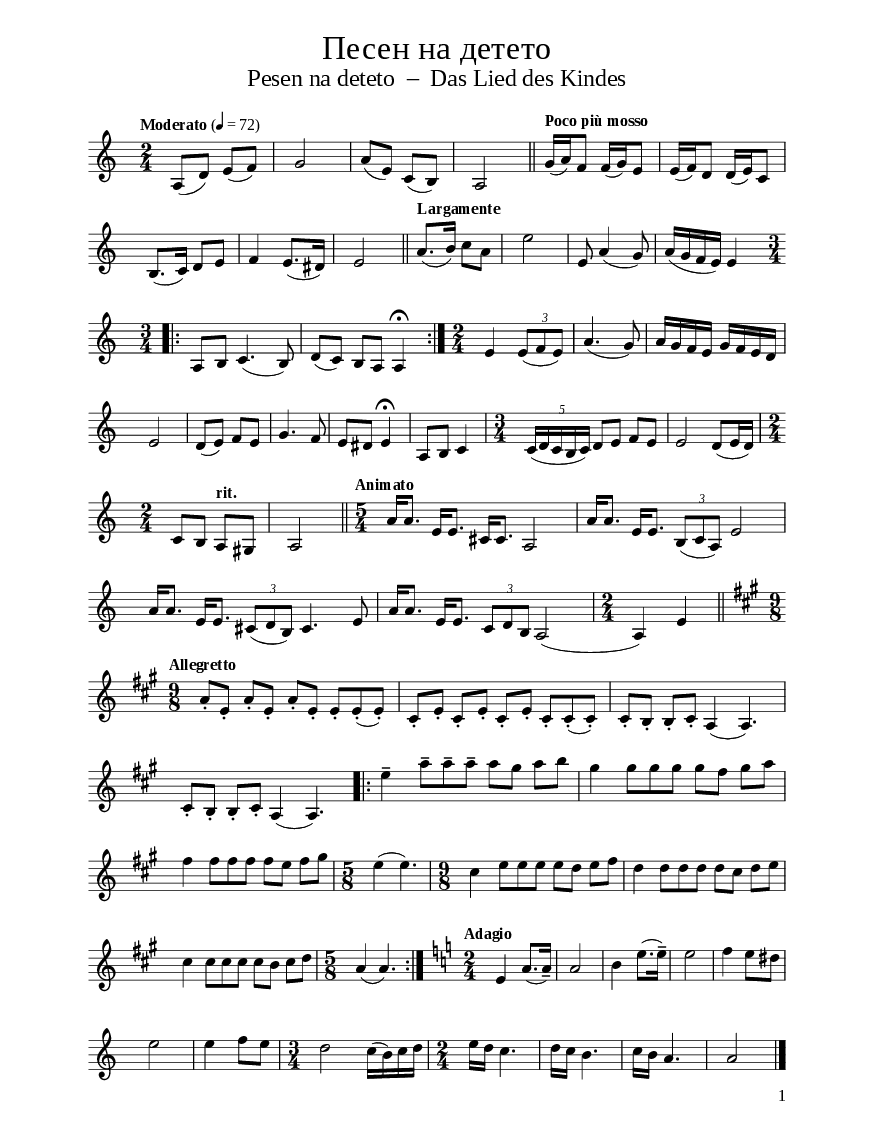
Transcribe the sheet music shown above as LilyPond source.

\version "2.24.1"

% include paper part and global functions
\include "include/globals.ily"
\bookpart {
  \label #'ref164
  \tocItem \markup "Песен на детето – Pesen na deteto"
  \paper {
    % the system system spacing is custom here so do not include bookpart-paper.ily
    print-all-headers = ##t
    print-page-number = ##t
    print-first-page-number = ##t

    % put page numbers on the bottom
    oddHeaderMarkup = \markup ""
    evenHeaderMarkup = \markup ""
    oddFooterMarkup = \markup
    \fill-line {
      ""
      \if \should-print-page-number \fromproperty #'page:page-number-string
    }
    evenFooterMarkup = \markup
    \fill-line {
      \if \should-print-page-number \fromproperty #'page:page-number-string
      ""
    }

    left-margin = 1.5\cm
    right-margin = 1.5\cm
    top-margin = 1.6\cm
    bottom-margin = 1.2\cm
    ragged-bottom = ##t % do not spread the staves to fill the whole vertical space

    % change distance between staves
    system-system-spacing =
    #'((basic-distance . 9)
       (minimum-distance . 6)
       (padding . 1)
       (stretchability . 9))
  }

  \header {
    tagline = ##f
  }

  \score {
    \include "include/score-layout.ily"

    \new Voice \absolute {
      \clef treble
      \key a \minor
      \time 2/4
      \tempoFunc "Moderato" 4 "72"
      a8 ( d'8 ) e'8 ( f'8 ) | % 2
      g'2 | % 3
      a'8 ( e'8 ) c'8 ( b8 ) | % 4
      a2 \bar "||" | % 5
      \tempo "Poco più mosso"
      g'16
      ( a'16 ) f'8 f'16 ( g'16 )
      e'8 | % 6
      e'16 ( f'16 ) d'8 d'16 ( e'16 ) c'8 \break | % 7
      b8. ( c'16 ) d'8 e'8 | % 8
      f'4 e'8. ( dis'16 ) | % 9

      e'2 \bar "||"
      \tempo "Largamente"
      a'8.  ( b'16 ) c''8 a'8 | % 11
      e''2 | % 12
      e'8 a'4 ( g'8 ) | % 13
      a'16 ( g'16 f'16 e'16 ) e'4 \break | % 14
      \time 3/4  \bar ".|:"
      a8 b8 c'4. ( b8 ) | % 15
      d'8 ( [c'8] ) b8 [a8] a4 \fermata
      \bar ":|."
      | % 16

      \time 2/4  e'4 \once \override TupletBracket.stencil = ##f
      \times 2/3  {
        e'8( f'8 e'8 )
      }
      | % 17
      a'4. ( g'8 ) | % 18
      a'16 g'16 f'16 e'16 g'16 f'16 e'16 d'16 \break | % 19
      e'2 |
      d'8 ( e'8 ) f'8 e'8 | % 21
      g'4. f'8 | % 22
      e'8 dis'8 e'4 \fermata | % 23
      a8 b8 c'4 | % 24
      \time 3/4  \once \override TupletBracket.stencil = ##f
      \times 4/5  {
        c'16 ( d'16 c'16 b16 c'16)
      }
      d'8 [e'8] f'8 [e'8] | % 25
      e'2 d'8 ( e'16 d'16 ) \break | % 26
      \time 2/4  c'8 b8 a8^\markup{ \bold {rit.} } gis8 | % 27
      a2 \bar "||"
      \time 5/4  | % 28
      \tempo "Animato"
      a'16  a'8. e'16 e'8. cis'16 cis'8. a2 | % 29
      a'16 a'8. e'16 e'8. \once \override TupletBracket.stencil = ##f
      \times 2/3  {
        b8 ( c'8 a8 )
      }
      e'2 \break |
      a'16 a'8. e'16 e'8. \once \override TupletBracket.stencil = ##f
      \times 2/3  {
        cis'8 ( d'8 b8 )
      }
      cis'4. e'8 | % 31
      a'16 a'8. e'16 e'8. \once \override TupletBracket.stencil = ##f
      \times 2/3  {
        c'8 d'8 b8
      }
      a2 ( | % 32
      \time 2/4  a4 ) e'4 \bar "||"
      \break | % 33
      \key a \major \time 9/8 | % 33
      \tempo "Allegretto"
      a'8  -. [e'8 -. ] a'8 -. [e'8 -.] a'8 -. [e'8]
      -. e'8 -. e'8 ( -. e'8 ) -. | % 34
      cis'8 -. [e'8 -.] cis'8 -. [e'8 -.] cis'8 -. [e'8 -.] cis'8 -. cis'8 ( -.
      cis'8 ) -. | % 35
      cis'8 -. [b8 -.] b8 -. [cis'8 -.] a4 ( a4. ) \break | % 36
      cis'8 -. [ b8 -.] b8 -. [cis'8 -.] a4 ( a4. ) | % 37
      \bar ".|:"
      e''4 -- a''8 -- [a''8 -- a''8 -- ] % 38
      a''8 [gis''8] a''8 [b''8] | gis''4 gis''8 [gis''8 gis''8]  % 39
      gis''8 [fis''8] gis''8 [a''8] | fis''4 fis''8 [fis''8 fis''8]
      fis''8 [e''8] fis''8 [gis''8] | \time 5/8 e''4 ( e''4. ) | % 41
      \time 9/8  cis''4 e''8 [e''8 e''8] e''8 [d''8] e''8 [fis''8] | d''4 d''8 [d''8 d''8]
      d''8 [cis''8] d''8 [e''8] | cis''4 cis''8 [cis''8 cis''8] % 44
      cis''8 [b'8] cis''8 [d''8] \time 5/8 a'4 ( a'4. )
      \bar ":|."
      | % 45
      \tempo "Adagio"
      \key a \minor \time 2/4 | % 45
      e'4
      a'8. ( a'16 ) -- | % 46
      a'2 | % 47
      b'4 e''8. ( e''16 ) -- | % 48
      e''2 | % 49
      f''4 e''8 dis''8 \break |
      e''2 | % 51
      e''4 f''8 e''8 | % 52
      \time 3/4  d''2 c''16 ( b'16 ) c''16 d''16 | % 53
      \time 2/4  e''16 d''16 c''4. | % 54
      d''16 c''16 b'4. | % 55
      c''16 b'16 a'4. | % 56
      a'2 \bar "|."
    }

    \addlyrics {

    }

    \addlyrics {

    }
    \header {
      title = \titleFunc " Песен на детето " "Pesen na deteto  –  Das Lied des Kindes"
    }

    \midi{}

  } % score
  %\markup \dc-two "D.C." "con repitione"

  \pageBreak

  % include foreign translation(s) of the song
  %\include "lyrics_de/020_bratstvo_edinstvo_lyrics_de.ly"

} % bookpart
